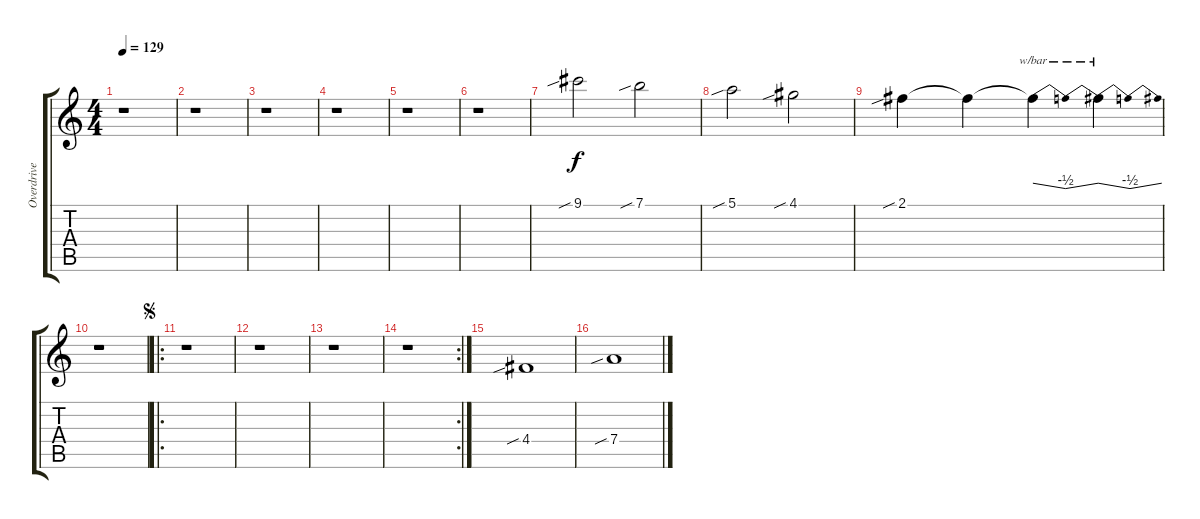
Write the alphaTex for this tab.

\track ("Overdrive" "Overdrive") {instrument overdrivenguitar}
\staff {score tabs}
\tuning (E4 B3 G3 D3 A2 D2) {hide}
\ts (4 4)
\tempo 129
\clef g2
\ks c
r.1{dy f instrument overdrivenguitar} |
r.1 |
r.1 |
r.1 |
r.1 |
r.1 |
9.1{sib}.2 7.1{sib}.2 |
5.1{sib}.2 4.1{sib}.2 |
2.1{sib}.4 2.1{t}.4 2.1{t}.4{tbe (dip default 0 0 30 -2 60 0)} 2.1{t}.4{tbe (dip default 0 0 30 -2 60 0)} |
r.1 |
\ro
\jump segno
r.1 |
r.1 |
r.1 |
\rc 2
r.1 |
4.4{sib}.1 |
7.4{sib}.1
